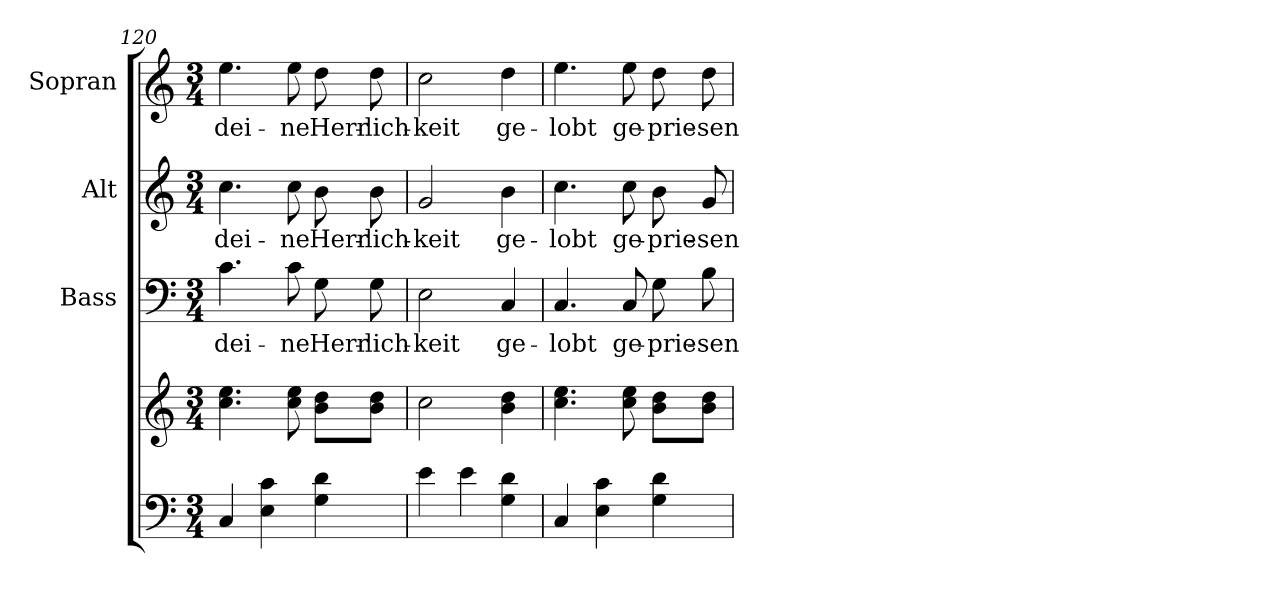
**kern	**kern	**kern	**text	**kern	**text	**kern	**text
*part4	*part4	*part3	*part3	*part2	*part2	*part1	*part1
*staff5	*staff4	*staff3	*staff3	*staff2	*staff2	*staff1	*staff1
*	*	*I"Bass	*	*I"Alt	*	*I"Sopran	*
*	*	*I'B.	*	*I'A.	*	*I'S.	*
*clefF4	*clefG2	*clefF4	*	*clefG2	*	*clefG2	*
*k[]	*k[]	*k[]	*	*k[]	*	*k[]	*
*C:	*C:	*C:	*	*C:	*	*C:	*
*M3/4	*M3/4	*M3/4	*	*M3/4	*	*M3/4	*
=120	=120	=120	=120	=120	=120	=120	=120
!	!	!	!LO:LY:b	!	!LO:LY:b	!	!LO:LY:b
4C/	4.cc\ 4.ee\	4.c\	dei-	4.cc\	dei-	4.ee\	dei-
4E\ 4c\	.	.	.	.	.	.	.
!	!	!	!LO:LY:b	!	!LO:LY:b	!	!LO:LY:b
.	8cc\ 8ee\	8c\	-ne	8cc\	-ne	8ee\	-ne
!	!	!	!LO:LY:b	!	!LO:LY:b	!	!LO:LY:b
4G\ 4d\	8b\ 8dd\L	8G\	Herr-	8b\	Herr-	8dd\	Herr-
!	!	!	!LO:LY:b	!	!LO:LY:b	!	!LO:LY:b
.	8b\ 8dd\J	8G\	-lich-	8b\	-lich-	8dd\	-lich-
=121	=121	=121	=121	=121	=121	=121	=121
!	!	!	!LO:LY:b	!	!LO:LY:b	!	!LO:LY:b
4e\	2cc\	2E\	-keit	2g/	-keit	2cc\	-keit
4e\	.	.	.	.	.	.	.
!	!	!	!LO:LY:b	!	!LO:LY:b	!	!LO:LY:b
4G\ 4d\	4b\ 4dd\	4C/	ge-	4b\	ge-	4dd\	ge-
=122	=122	=122	=122	=122	=122	=122	=122
!	!	!	!LO:LY:b	!	!LO:LY:b	!	!LO:LY:b
4C/	4.cc\ 4.ee\	4.C/	-lobt	4.cc\	-lobt	4.ee\	-lobt
4E\ 4c\	.	.	.	.	.	.	.
!	!	!	!LO:LY:b	!	!LO:LY:b	!	!LO:LY:b
.	8cc\ 8ee\	8C/	ge-	8cc\	ge-	8ee\	ge-
!	!	!	!LO:LY:b	!	!LO:LY:b	!	!LO:LY:b
4G\ 4d\	8b\ 8dd\L	8G\	-prie-	8b\	-prie-	8dd\	-prie-
!	!	!	!LO:LY:b	!	!LO:LY:b	!	!LO:LY:b
.	8b\ 8dd\J	8B\	-sen	8g/	-sen	8dd\	-sen
=	=	=	=	=	=	=	=
*-	*-	*-	*-	*-	*-	*-	*-
